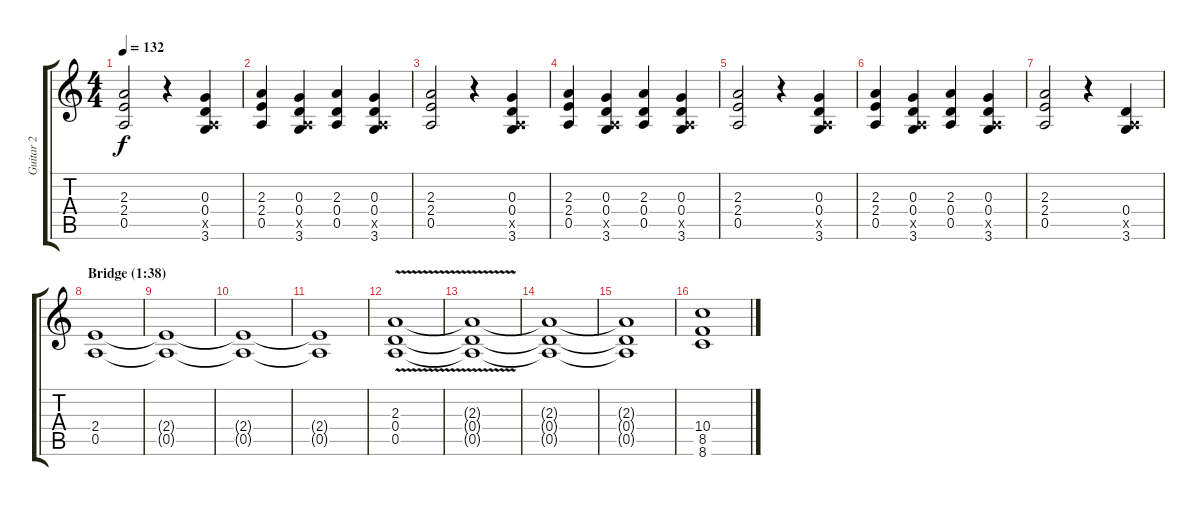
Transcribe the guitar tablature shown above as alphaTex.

\track ("Guitar 2" "Guitar 2") {instrument overdrivenguitar}
\staff {score tabs}
\tuning (E4 B3 G3 D3 A2 E2) {hide}
\ts (4 4)
\tempo 132
\clef g2
\ks aminor
(2.3 2.4 0.5).2{dy f} r.4 (0.3 0.4 0.5{x} 3.6).4 |
(2.3 2.4 0.5).4 (0.3 0.4 0.5{x} 3.6).4 (2.3 0.4 0.5).4 (0.3 0.4 0.5{x} 3.6).4 |
(2.3 2.4 0.5).2 r.4 (0.3 0.4 0.5{x} 3.6).4 |
(2.3 2.4 0.5).4 (0.3 0.4 0.5{x} 3.6).4 (2.3 0.4 0.5).4 (0.3 0.4 0.5{x} 3.6).4 |
(2.3 2.4 0.5).2 r.4 (0.3 0.4 0.5{x} 3.6).4 |
(2.3 2.4 0.5).4 (0.3 0.4 0.5{x} 3.6).4 (2.3 0.4 0.5).4 (0.3 0.4 0.5{x} 3.6).4 |
(2.3 2.4 0.5).2 r.4 (0.4 0.5{x} 3.6).4 |
\section ("" "Bridge (1:38)")
(2.4 0.5).1 |
(2.4{t} 0.5{t}).1 |
(2.4{t} 0.5{t}).1 |
(2.4{t} 0.5{t}).1 |
(2.3{v} 0.4 0.5).1 |
(2.3{t} 0.4{t} 0.5{t}).1 |
(2.3{t} 0.4{t} 0.5{t}).1 |
(2.3{t} 0.4{t} 0.5{t}).1 |
(10.4 8.5 8.6).1
